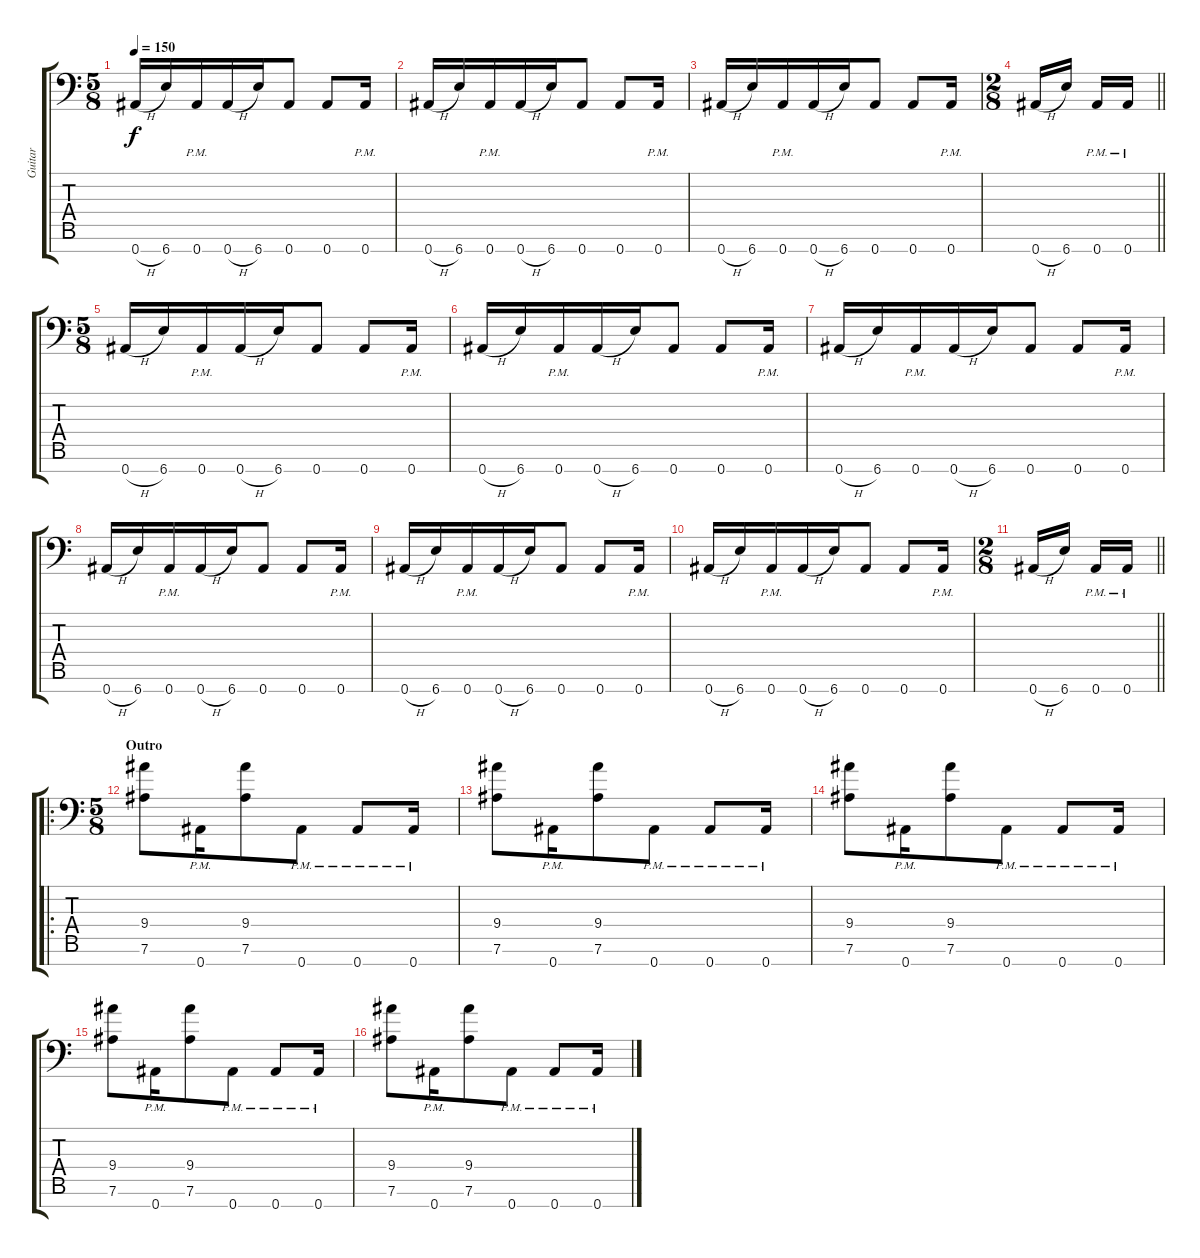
\track ("Guitar" "Guitar") {instrument distortionguitar}
\staff {score tabs}
\tuning (Eb4 Bb3 Gb3 Db3 Ab2 Eb2 Bb1) {hide}
\ts (5 8)
\tempo 150
\clef f4
\ks c
0.7{h}.16{dy f} 6.7.16 0.7{pm}.16 0.7{h}.16 6.7.16 0.7.8 0.7.8 0.7{pm}.16 |
0.7{h}.16 6.7.16 0.7{pm}.16 0.7{h}.16 6.7.16 0.7.8 0.7.8 0.7{pm}.16 |
0.7{h}.16 6.7.16 0.7{pm}.16 0.7{h}.16 6.7.16 0.7.8 0.7.8 0.7{pm}.16 |
\ts (2 8)
\barLineRight lightlight
0.7{h}.16 6.7.16 0.7{pm}.16 0.7{pm}.16 |
\ts (5 8)
0.7{h}.16 6.7.16 0.7{pm}.16 0.7{h}.16 6.7.16 0.7.8 0.7.8 0.7{pm}.16 |
0.7{h}.16 6.7.16 0.7{pm}.16 0.7{h}.16 6.7.16 0.7.8 0.7.8 0.7{pm}.16 |
0.7{h}.16 6.7.16 0.7{pm}.16 0.7{h}.16 6.7.16 0.7.8 0.7.8 0.7{pm}.16 |
0.7{h}.16 6.7.16 0.7{pm}.16 0.7{h}.16 6.7.16 0.7.8 0.7.8 0.7{pm}.16 |
0.7{h}.16 6.7.16 0.7{pm}.16 0.7{h}.16 6.7.16 0.7.8 0.7.8 0.7{pm}.16 |
0.7{h}.16 6.7.16 0.7{pm}.16 0.7{h}.16 6.7.16 0.7.8 0.7.8 0.7{pm}.16 |
\ts (2 8)
\barLineRight lightlight
0.7{h}.16 6.7.16 0.7{pm}.16 0.7{pm}.16 |
\ro
\ts (5 8)
\section ("" "Outro")
(9.4 7.6).8 0.7{pm}.16 (9.4 7.6).8 0.7{pm}.8 0.7{pm}.8 0.7{pm}.16 |
(9.4 7.6).8 0.7{pm}.16 (9.4 7.6).8 0.7{pm}.8 0.7{pm}.8 0.7{pm}.16 |
(9.4 7.6).8 0.7{pm}.16 (9.4 7.6).8 0.7{pm}.8 0.7{pm}.8 0.7{pm}.16 |
(9.4 7.6).8 0.7{pm}.16 (9.4 7.6).8 0.7{pm}.8 0.7{pm}.8 0.7{pm}.16 |
(9.4 7.6).8 0.7{pm}.16 (9.4 7.6).8 0.7{pm}.8 0.7{pm}.8 0.7{pm}.16
